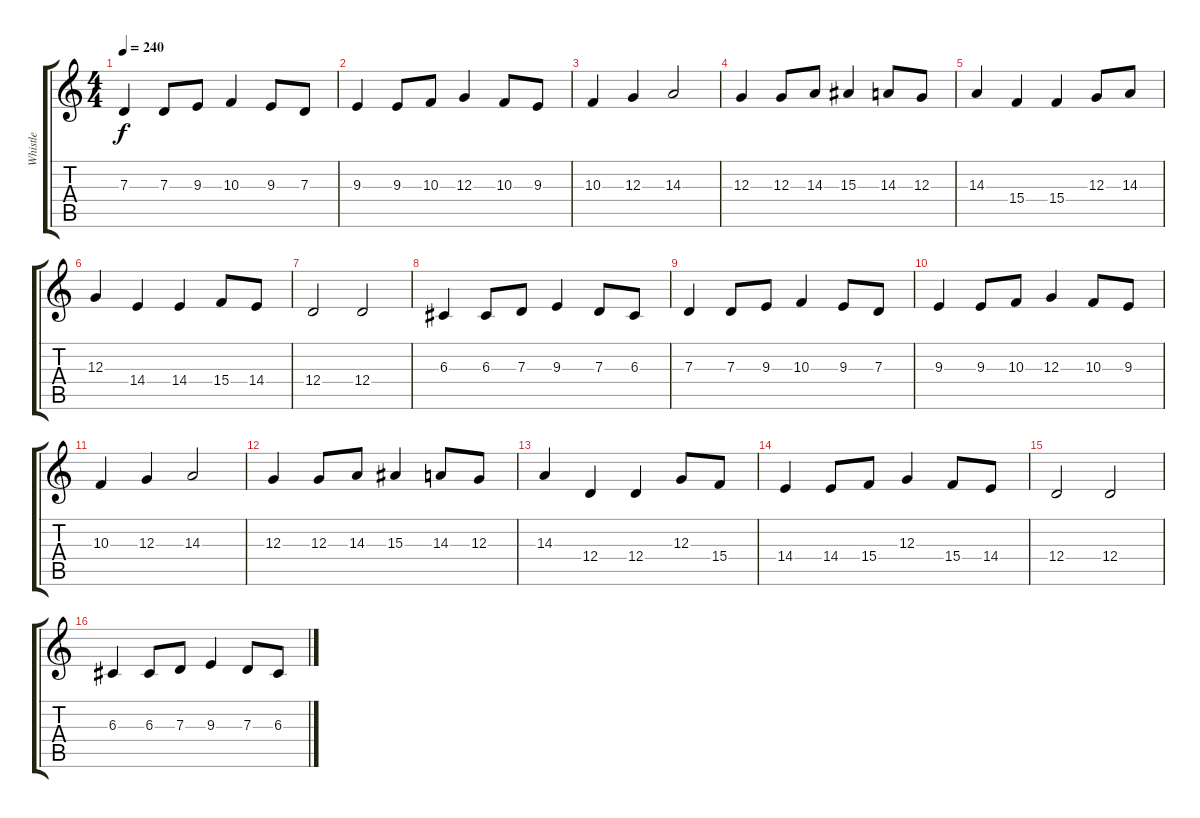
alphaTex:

\track ("Whistle" "Whistle") {instrument flute}
\staff {score tabs}
\tuning (E4 B3 G3 D3 A2 E2) {hide}
\ts (4 4)
\tempo 240
\clef g2
\ks c
7.3.4{dy f} 7.3.8 9.3.8 10.3.4 9.3.8 7.3.8 |
9.3.4 9.3.8 10.3.8 12.3.4 10.3.8 9.3.8 |
10.3.4 12.3.4 14.3.2 |
12.3.4 12.3.8 14.3.8 15.3.4 14.3.8 12.3.8 |
14.3.4 15.4.4 15.4.4 12.3.8 14.3.8 |
12.3.4 14.4.4 14.4.4 15.4.8 14.4.8 |
12.4.2 12.4.2 |
6.3.4 6.3.8 7.3.8 9.3.4 7.3.8 6.3.8 |
7.3.4 7.3.8 9.3.8 10.3.4 9.3.8 7.3.8 |
9.3.4 9.3.8 10.3.8 12.3.4 10.3.8 9.3.8 |
10.3.4 12.3.4 14.3.2 |
12.3.4 12.3.8 14.3.8 15.3.4 14.3.8 12.3.8 |
14.3.4 12.4.4 12.4.4 12.3.8 15.4.8 |
14.4.4 14.4.8 15.4.8 12.3.4 15.4.8 14.4.8 |
12.4.2 12.4.2 |
6.3.4 6.3.8 7.3.8 9.3.4 7.3.8 6.3.8
